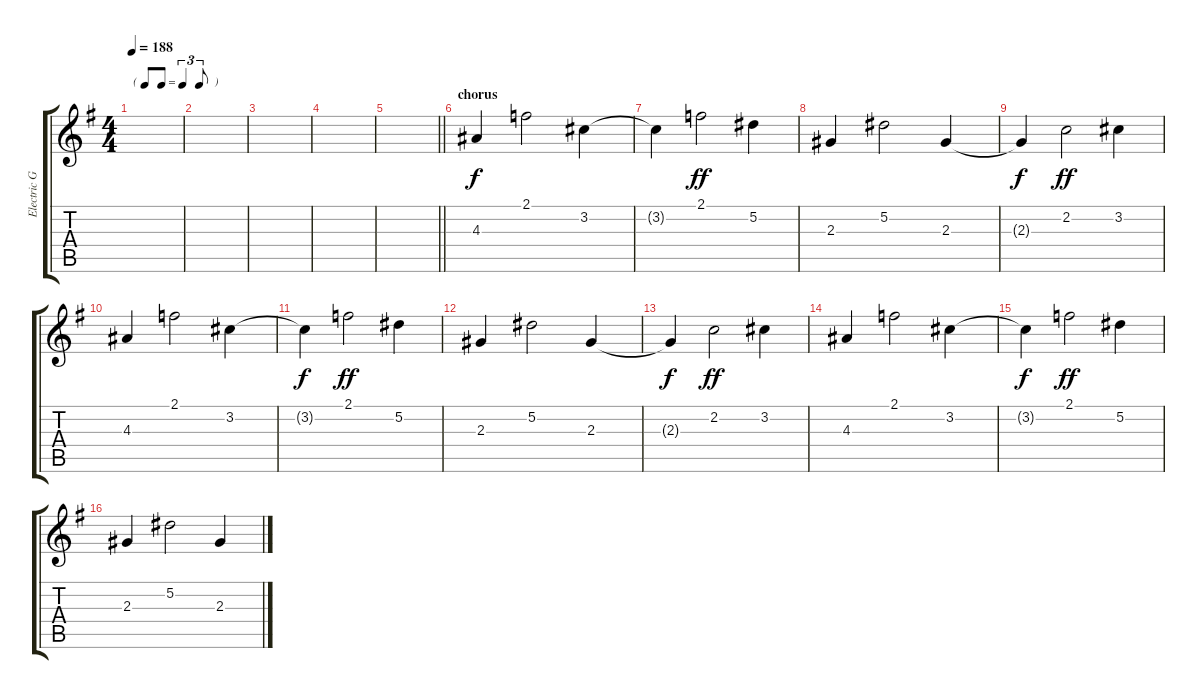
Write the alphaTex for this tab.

\track ("Electric Guitar" "Electric G") {instrument distortionguitar}
\staff {score tabs}
\tuning (Eb4 Bb3 Gb3 Db3 Ab2 Eb2) {hide}
\ts (4 4)
\tf triplet8th
\tempo 188
\clef g2
\ks g
|
|
|
|
\barLineRight lightlight
|
\section ("" "chorus")
4.3.4 2.1.2 3.2.4 |
3.2{t}.4{dy f} 2.1.2{dy ff} 5.2.4 |
2.3.4 5.2.2 2.3.4 |
2.3{t}.4{dy f} 2.2.2{dy ff} 3.2.4 |
4.3.4 2.1.2 3.2.4 |
3.2{t}.4{dy f} 2.1.2{dy ff} 5.2.4 |
2.3.4 5.2.2 2.3.4 |
2.3{t}.4{dy f} 2.2.2{dy ff} 3.2.4 |
4.3.4 2.1.2 3.2.4 |
3.2{t}.4{dy f} 2.1.2{dy ff} 5.2.4 |
2.3.4 5.2.2 2.3.4
